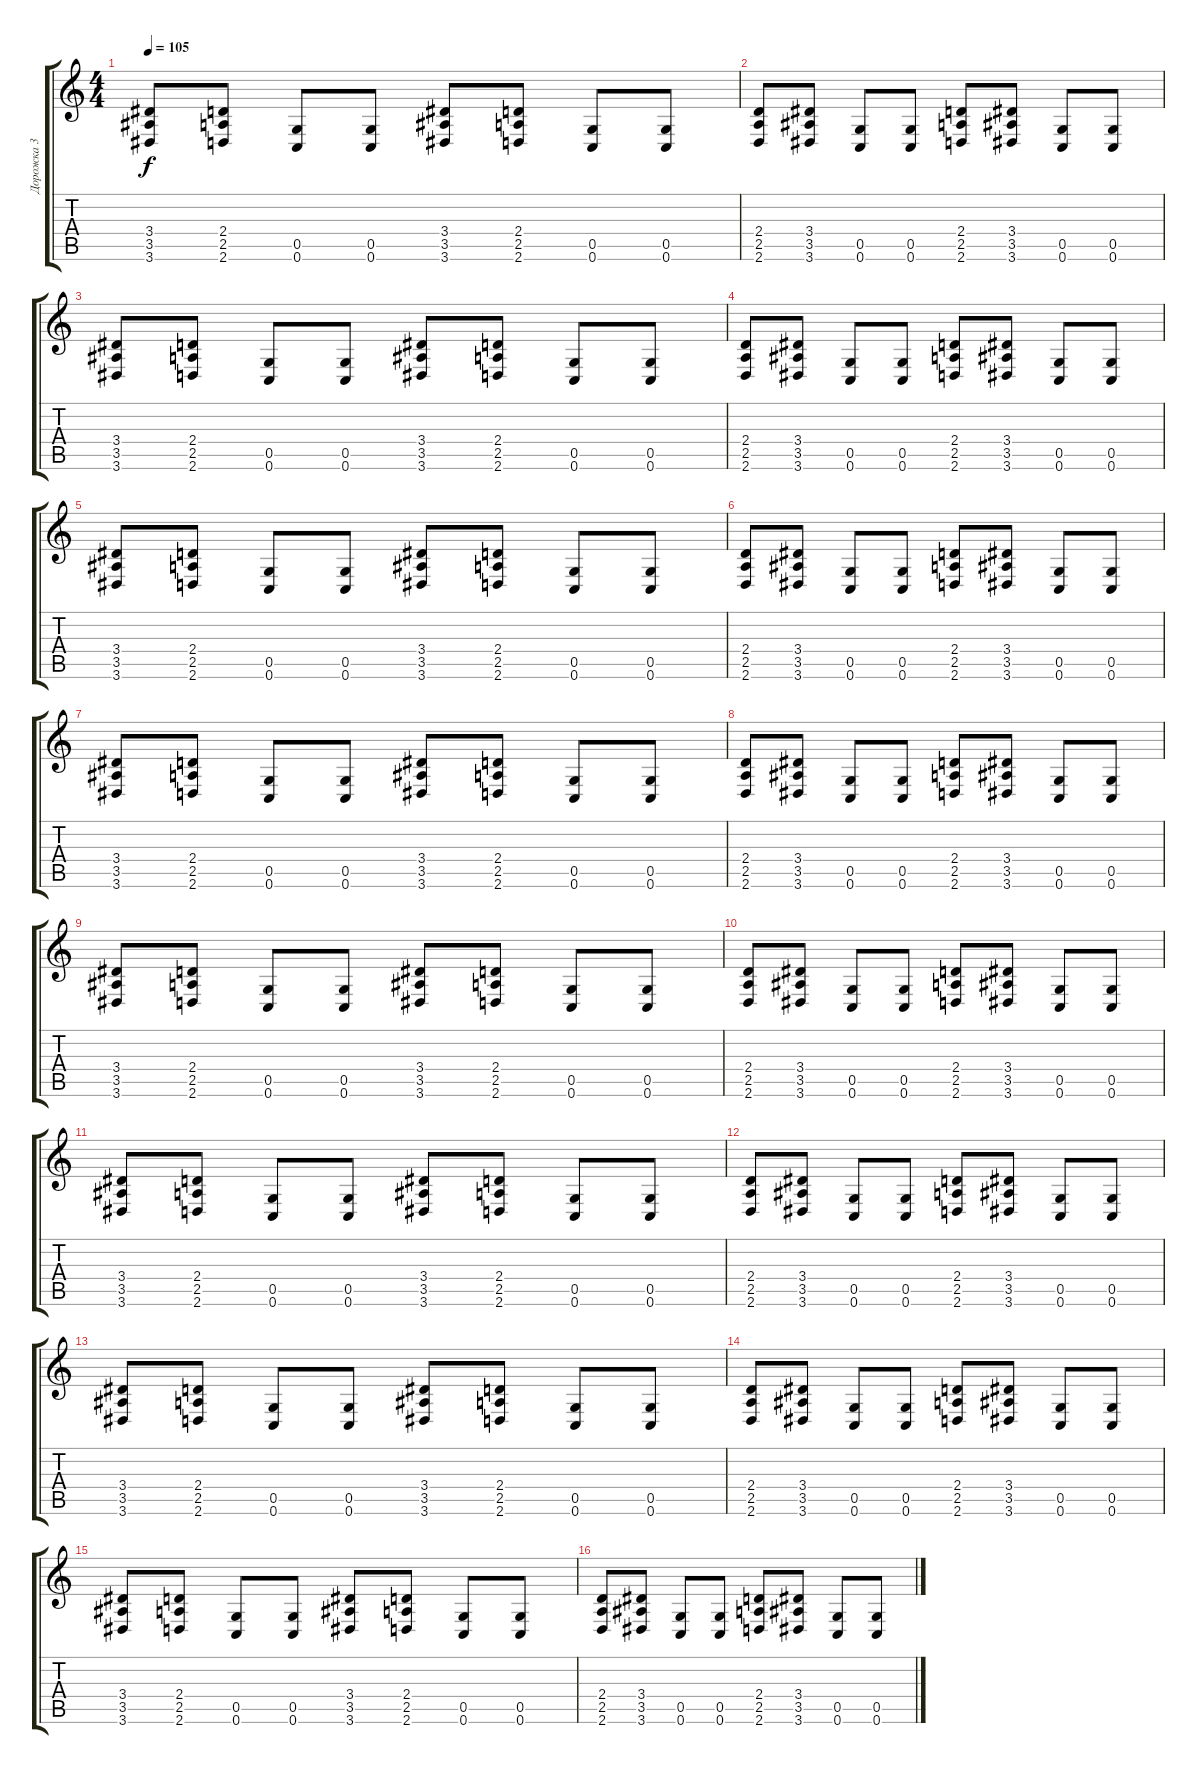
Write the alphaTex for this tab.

\track ("Дорожка 3" "Дорожка 3") {instrument distortionguitar}
\staff {score tabs}
\tuning (D4 A3 F3 C3 G2 C2) {hide}
\ts (4 4)
\tempo 105
\clef g2
\ks c
(3.4 3.5 3.6).8{dy f} (2.4 2.5 2.6).8 (0.5 0.6).8 (0.5 0.6).8 (3.4 3.5 3.6).8 (2.4 2.5 2.6).8 (0.5 0.6).8 (0.5 0.6).8 |
(2.4 2.5 2.6).8 (3.4 3.5 3.6).8 (0.5 0.6).8 (0.5 0.6).8 (2.4 2.5 2.6).8 (3.4 3.5 3.6).8 (0.5 0.6).8 (0.5 0.6).8 |
(3.4 3.5 3.6).8 (2.4 2.5 2.6).8 (0.5 0.6).8 (0.5 0.6).8 (3.4 3.5 3.6).8 (2.4 2.5 2.6).8 (0.5 0.6).8 (0.5 0.6).8 |
(2.4 2.5 2.6).8 (3.4 3.5 3.6).8 (0.5 0.6).8 (0.5 0.6).8 (2.4 2.5 2.6).8 (3.4 3.5 3.6).8 (0.5 0.6).8 (0.5 0.6).8 |
(3.4 3.5 3.6).8 (2.4 2.5 2.6).8 (0.5 0.6).8 (0.5 0.6).8 (3.4 3.5 3.6).8 (2.4 2.5 2.6).8 (0.5 0.6).8 (0.5 0.6).8 |
(2.4 2.5 2.6).8 (3.4 3.5 3.6).8 (0.5 0.6).8 (0.5 0.6).8 (2.4 2.5 2.6).8 (3.4 3.5 3.6).8 (0.5 0.6).8 (0.5 0.6).8 |
(3.4 3.5 3.6).8 (2.4 2.5 2.6).8 (0.5 0.6).8 (0.5 0.6).8 (3.4 3.5 3.6).8 (2.4 2.5 2.6).8 (0.5 0.6).8 (0.5 0.6).8 |
(2.4 2.5 2.6).8 (3.4 3.5 3.6).8 (0.5 0.6).8 (0.5 0.6).8 (2.4 2.5 2.6).8 (3.4 3.5 3.6).8 (0.5 0.6).8 (0.5 0.6).8 |
(3.4 3.5 3.6).8 (2.4 2.5 2.6).8 (0.5 0.6).8 (0.5 0.6).8 (3.4 3.5 3.6).8 (2.4 2.5 2.6).8 (0.5 0.6).8 (0.5 0.6).8 |
(2.4 2.5 2.6).8 (3.4 3.5 3.6).8 (0.5 0.6).8 (0.5 0.6).8 (2.4 2.5 2.6).8 (3.4 3.5 3.6).8 (0.5 0.6).8 (0.5 0.6).8 |
(3.4 3.5 3.6).8 (2.4 2.5 2.6).8 (0.5 0.6).8 (0.5 0.6).8 (3.4 3.5 3.6).8 (2.4 2.5 2.6).8 (0.5 0.6).8 (0.5 0.6).8 |
(2.4 2.5 2.6).8 (3.4 3.5 3.6).8 (0.5 0.6).8 (0.5 0.6).8 (2.4 2.5 2.6).8 (3.4 3.5 3.6).8 (0.5 0.6).8 (0.5 0.6).8 |
(3.4 3.5 3.6).8 (2.4 2.5 2.6).8 (0.5 0.6).8 (0.5 0.6).8 (3.4 3.5 3.6).8 (2.4 2.5 2.6).8 (0.5 0.6).8 (0.5 0.6).8 |
(2.4 2.5 2.6).8 (3.4 3.5 3.6).8 (0.5 0.6).8 (0.5 0.6).8 (2.4 2.5 2.6).8 (3.4 3.5 3.6).8 (0.5 0.6).8 (0.5 0.6).8 |
(3.4 3.5 3.6).8 (2.4 2.5 2.6).8 (0.5 0.6).8 (0.5 0.6).8 (3.4 3.5 3.6).8 (2.4 2.5 2.6).8 (0.5 0.6).8 (0.5 0.6).8 |
(2.4 2.5 2.6).8 (3.4 3.5 3.6).8 (0.5 0.6).8 (0.5 0.6).8 (2.4 2.5 2.6).8 (3.4 3.5 3.6).8 (0.5 0.6).8 (0.5 0.6).8
